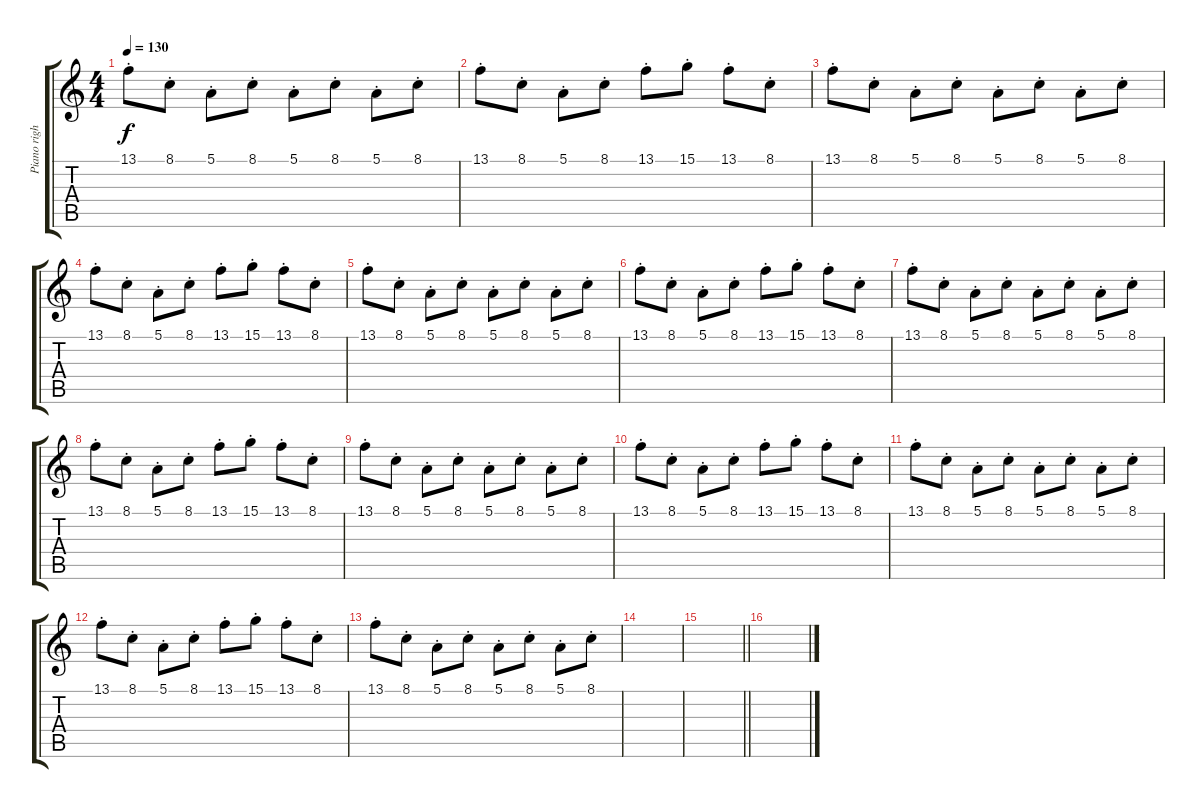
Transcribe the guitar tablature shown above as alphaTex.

\track ("Piano right" "Piano righ") {instrument brightacousticpiano}
\staff {score tabs}
\tuning (E4 B3 G3 D3 A2 E2) {hide}
\ts (4 4)
\tempo 130
\clef g2
\ks c
13.1{st}.8{dy f} 8.1{st}.8 5.1{st}.8 8.1{st}.8 5.1{st}.8 8.1{st}.8 5.1{st}.8 8.1{st}.8 |
13.1{st}.8 8.1{st}.8 5.1{st}.8 8.1{st}.8 13.1{st}.8 15.1{st}.8 13.1{st}.8 8.1{st}.8 |
13.1{st}.8 8.1{st}.8 5.1{st}.8 8.1{st}.8 5.1{st}.8 8.1{st}.8 5.1{st}.8 8.1{st}.8 |
13.1{st}.8 8.1{st}.8 5.1{st}.8 8.1{st}.8 13.1{st}.8 15.1{st}.8 13.1{st}.8 8.1{st}.8 |
13.1{st}.8 8.1{st}.8 5.1{st}.8 8.1{st}.8 5.1{st}.8 8.1{st}.8 5.1{st}.8 8.1{st}.8 |
13.1{st}.8 8.1{st}.8 5.1{st}.8 8.1{st}.8 13.1{st}.8 15.1{st}.8 13.1{st}.8 8.1{st}.8 |
13.1{st}.8 8.1{st}.8 5.1{st}.8 8.1{st}.8 5.1{st}.8 8.1{st}.8 5.1{st}.8 8.1{st}.8 |
13.1{st}.8 8.1{st}.8 5.1{st}.8 8.1{st}.8 13.1{st}.8 15.1{st}.8 13.1{st}.8 8.1{st}.8 |
13.1{st}.8 8.1{st}.8 5.1{st}.8 8.1{st}.8 5.1{st}.8 8.1{st}.8 5.1{st}.8 8.1{st}.8 |
13.1{st}.8 8.1{st}.8 5.1{st}.8 8.1{st}.8 13.1{st}.8 15.1{st}.8 13.1{st}.8 8.1{st}.8 |
13.1{st}.8 8.1{st}.8 5.1{st}.8 8.1{st}.8 5.1{st}.8 8.1{st}.8 5.1{st}.8 8.1{st}.8 |
13.1{st}.8 8.1{st}.8 5.1{st}.8 8.1{st}.8 13.1{st}.8 15.1{st}.8 13.1{st}.8 8.1{st}.8 |
13.1{st}.8 8.1{st}.8 5.1{st}.8 8.1{st}.8 5.1{st}.8 8.1{st}.8 5.1{st}.8 8.1{st}.8 |
|
\barLineRight lightlight
|
\section ("" "")
